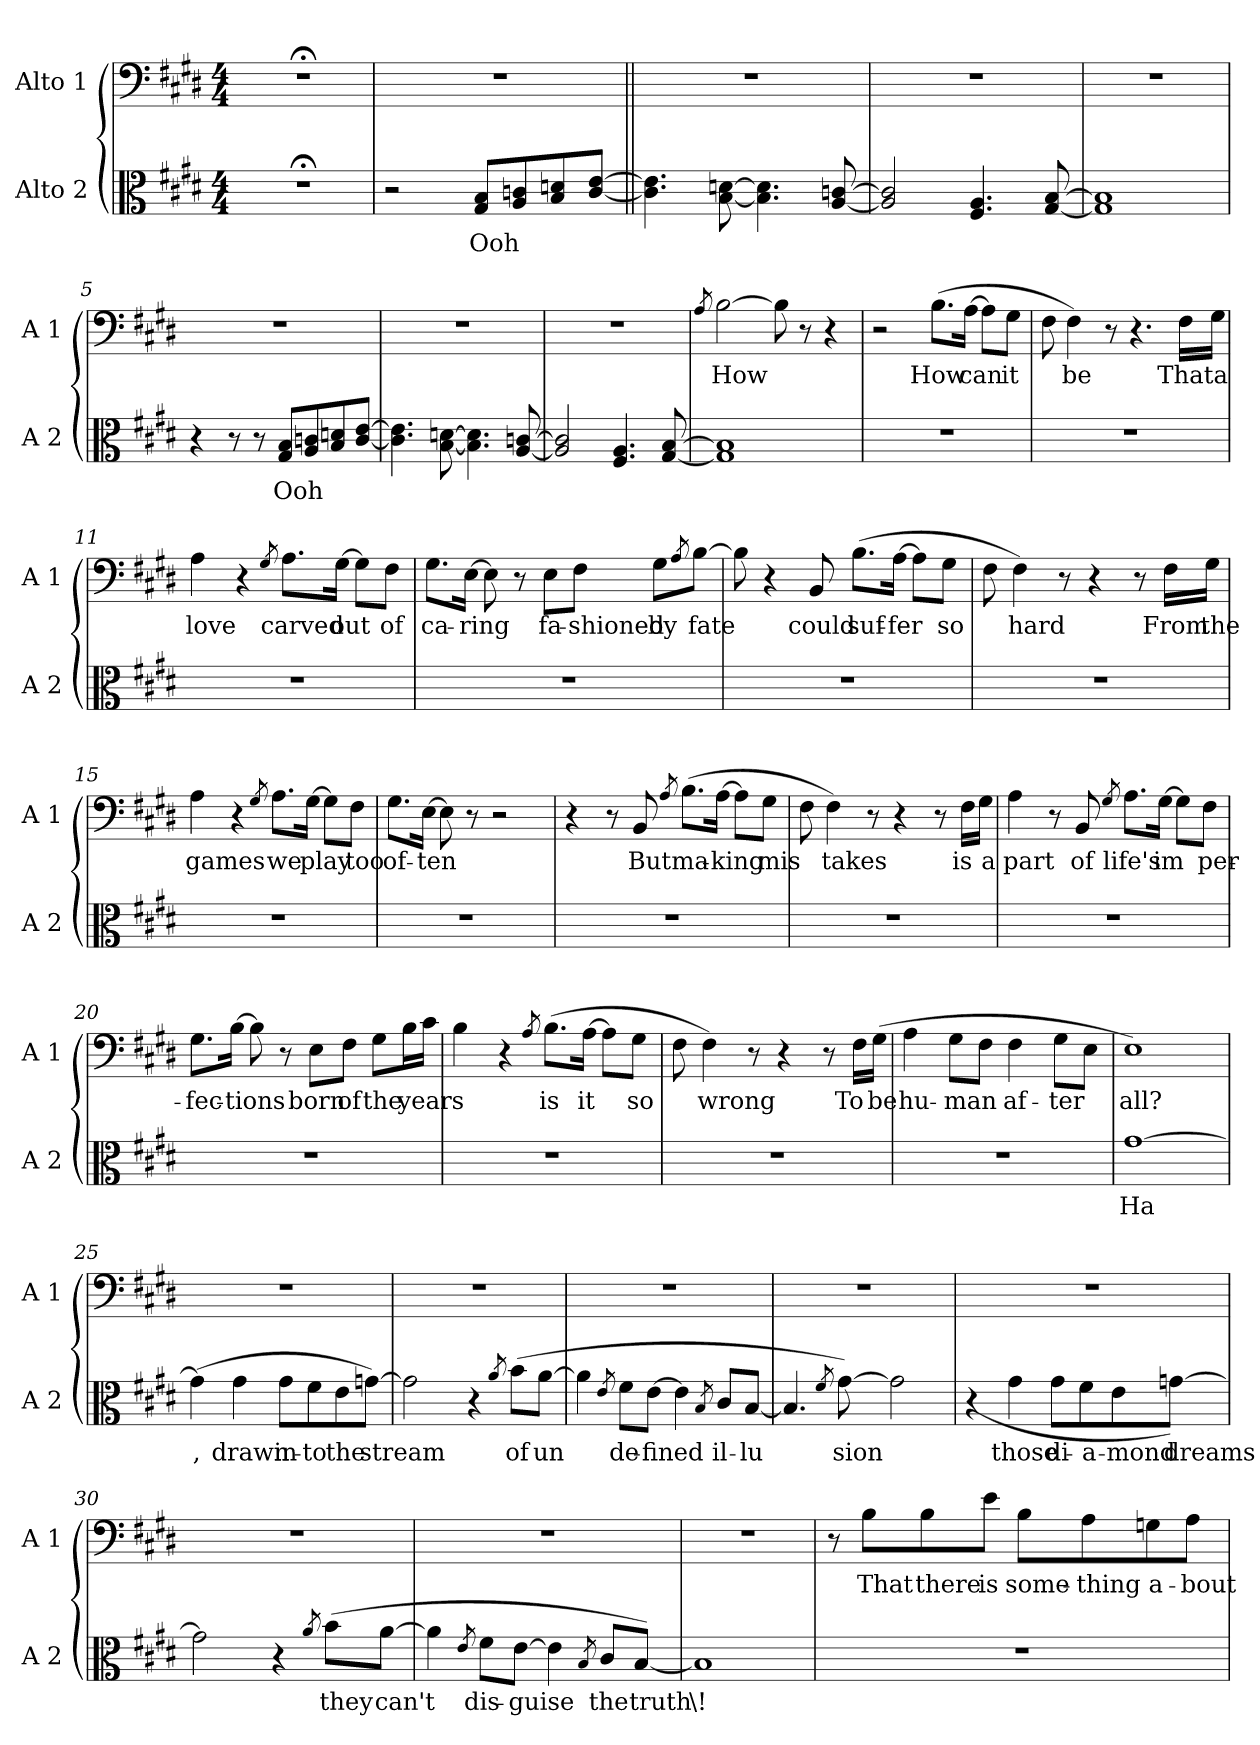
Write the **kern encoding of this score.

**kern	**text	**kern	**text
*part2	*part2	*part1	*part1
*staff2	*staff2	*staff1	*staff1
*I"Alto 2	*	*I"Alto 1	*
*I'A 2	*	*I'A 1	*
*clefC3	*	*clefF4	*
*k[f#c#g#d#]	*	*k[f#c#g#d#]	*
*E:	*	*E:	*
*M4/4	*	*M4/4	*
=	=	=	=
1r;<	.	1r;<	.
=1	=1	=1	=1
2r	.	1r	.
!	!LO:LY:b	!	!
8G#/ 8B/L	Ooh	.	.
8A/ 8cn/	.	.	.
8B/ 8dn/	.	.	.
[8c/ [8e/J	.	.	.
=2||	=2||	=2||	=2||
4.c\] 4.e\]	.	1r	.
[8B\ [8dn\	.	.	.
4.B\] 4.d\]	.	.	.
[8A/ [8cn/	.	.	.
=3	=3	=3	=3
2A/] 2c/]	.	1r	.
4.F#/ 4.A/	.	.	.
[8G#/ [8B/	.	.	.
=4	=4	=4	=4
!	!LO:LY:b	!	!
1G#] 1B]	.	1r	.
!!LO:LB:g=z
=5	=5	=5	=5
4r	.	1r	.
8r	.	.	.
8r	.	.	.
!	!LO:LY:b	!	!
8G#/ 8B/L	Ooh	.	.
8A/ 8cn/	.	.	.
8B/ 8dn/	.	.	.
[8c/ [8e/J	.	.	.
=6	=6	=6	=6
4.c\] 4.e\]	.	1r	.
[8B\ [8dn\	.	.	.
4.B\] 4.d\]	.	.	.
[8A/ [8cn/	.	.	.
=7	=7	=7	=7
2A/] 2c/]	.	1r	.
4.F#/ 4.A/	.	.	.
[8G#/ [8B/	.	.	.
!!LO:LB:g=z
=8	=8	=8	=8
.	.	8qA/	.
!	!LO:LY:b	!	!LO:LY:b
1G#] 1B]	.	[2B\	How
.	.	8B\]	.
.	.	8r	.
.	.	4r	.
=9	=9	=9	=9
1r	.	2r	.
!	!	!	!LO:LY:b
.	.	(>8.B\L	How
!	!	!	!LO:LY:b
.	.	[16A\Jk	can
.	.	8A\L]	.
!	!	!	!LO:LY:b
.	.	8G#\J	it
=10	=10	=10	=10
1r	.	8F#\	.
!	!	!	!LO:LY:b
.	.	4F#\)	be
.	.	8r	.
.	.	4.r	.
!	!	!	!LO:LY:b
.	.	16F#\LL	That
!	!	!	!LO:LY:b
.	.	16G#\JJ	a
=11	=11	=11	=11
!	!	!	!LO:LY:b
1r	.	4A\	love
.	.	4r	.
.	.	8qG#/	.
!	!	!	!LO:LY:b
.	.	8.A\L	carved
!	!	!	!LO:LY:b
.	.	[16G#\Jk	out
.	.	8G#\L]	.
!	!	!	!LO:LY:b
.	.	8F#\J	of
!!LO:LB:g=z
=12	=12	=12	=12
!	!	!	!LO:LY:b
1r	.	8.G#\L	ca-
!	!	!	!LO:LY:b
.	.	[16E\Jk	-ring
.	.	8E\]	.
.	.	8r	.
!	!	!	!LO:LY:b
.	.	8E\L	fa-
!	!	!	!LO:LY:b
.	.	8F#\J	-shioned
!	!	!	!LO:LY:b
.	.	8G#\L	by
.	.	8qA/	.
!	!	!	!LO:LY:b
.	.	[8B\J	fate
=13	=13	=13	=13
1r	.	8B\]	.
.	.	4r	.
!	!	!	!LO:LY:b
.	.	8BB/	could
!	!	!	!LO:LY:b
.	.	(>8.B\L	suf-
!	!	!	!LO:LY:b
.	.	[16A\Jk	-fer
.	.	8A\L]	.
!	!	!	!LO:LY:b
.	.	8G#\J	so
=14	=14	=14	=14
1r	.	8F#\	.
!	!	!	!LO:LY:b
.	.	4F#\)	hard
.	.	8r	.
.	.	4r	.
.	.	8r	.
!	!	!	!LO:LY:b
.	.	16F#\LL	From
!	!	!	!LO:LY:b
.	.	16G#\JJ	the
!!LO:PB:g=z
=15	=15	=15	=15
!	!	!	!LO:LY:b
1r	.	4A\	games
.	.	4r	.
.	.	8qG#/	.
!	!	!	!LO:LY:b
.	.	8.A\L	we
!	!	!	!LO:LY:b
.	.	[16G#\Jk	play
.	.	8G#\L]	.
!	!	!	!LO:LY:b
.	.	8F#\J	too
!!LO:PB:g=z
=16	=16	=16	=16
!	!	!	!LO:LY:b
1r	.	8.G#\L	of-
!	!	!	!LO:LY:b
.	.	[16E\Jk	-ten
.	.	8E\]	.
.	.	8r	.
.	.	2r	.
=17	=17	=17	=17
1r	.	4r	.
.	.	8r	.
!	!	!	!LO:LY:b
.	.	8BB/	But
.	.	8qA/	.
!	!	!	!LO:LY:b
.	.	(>8.B\L	ma-
!	!	!	!LO:LY:b
.	.	[16A\Jk	-king
.	.	8A\L]	.
!	!	!	!LO:LY:b
.	.	8G#\J	mis
=18	=18	=18	=18
1r	.	8F#\	.
!	!	!	!LO:LY:b
.	.	4F#\)	takes
.	.	8r	.
.	.	4r	.
.	.	8r	.
!	!	!	!LO:LY:b
.	.	16F#\LL	is
!	!	!	!LO:LY:b
.	.	16G#\JJ	a
!!LO:LB:g=z
=19	=19	=19	=19
!	!	!	!LO:LY:b
1r	.	4A\	part
.	.	8r	.
!	!	!	!LO:LY:b
.	.	8BB/	of
.	.	8qG#/	.
!	!	!	!LO:LY:b
.	.	8.A\L	life's
!	!	!	!LO:LY:b
.	.	[16G#\Jk	im
.	.	8G#\L]	.
!	!	!	!LO:LY:b
.	.	8F#\J	per-
=20	=20	=20	=20
!	!	!	!LO:LY:b
1r	.	8.G#\L	-fec-
!	!	!	!LO:LY:b
.	.	[16B\Jk	-tions
.	.	8B\]	.
.	.	8r	.
!	!	!	!LO:LY:b
.	.	8E\L	born
!	!	!	!LO:LY:b
.	.	8F#\J	of
!	!	!	!LO:LY:b
.	.	8G#\L	the
!	!	!	!LO:LY:b
.	.	16B\L	years
.	.	16c#\JJ	.
=21	=21	=21	=21
1r	.	4B\	.
.	.	4r	.
.	.	8qA/	.
!	!	!	!LO:LY:b
.	.	(>8.B\L	is
!	!	!	!LO:LY:b
.	.	[16A\Jk	it
.	.	8A\L]	.
!	!	!	!LO:LY:b
.	.	8G#\J	so
!!LO:LB:g=z
=22	=22	=22	=22
1r	.	8F#\	.
!	!	!	!LO:LY:b
.	.	4F#\)	wrong
.	.	8r	.
.	.	4r	.
.	.	8r	.
!	!	!	!LO:LY:b
.	.	16F#\LL	To
!	!	!	!LO:LY:b
.	.	(>16G#\JJ	be
=23	=23	=23	=23
!	!	!	!LO:LY:b
1r	.	4A\	hu-
!	!	!	!LO:LY:b
.	.	8G#\L	-man
.	.	8F#\J	.
!	!	!	!LO:LY:b
.	.	4F#\	af-
!	!	!	!LO:LY:b
.	.	8G#\L	-ter
.	.	8E\J	.
=24	=24	=24	=24
!	!LO:LY:b	!	!LO:LY:b
[1g#	Ha	1E)	all?
=25	=25	=25	=25
!	!LO:LY:b	!	!
(>4g#\]	,	1r	.
!	!LO:LY:b	!	!
4g#\	drawn	.	.
!	!LO:LY:b	!	!
8g#\L	in-	.	.
!	!LO:LY:b	!	!
8f#\	-to	.	.
!	!LO:LY:b	!	!
8e\	the	.	.
!	!LO:LY:b	!	!
[8gn\J)	stream	.	.
!!LO:LB:g=z
=26	=26	=26	=26
2g\]	.	1r	.
4r	.	.	.
8qa/	.	.	.
!	!LO:LY:b	!	!
(>8b\L	of	.	.
!	!LO:LY:b	!	!
[8a\J	un	.	.
=27	=27	=27	=27
4a\]	.	1r	.
8qe/	.	.	.
!	!LO:LY:b	!	!
8f#\L	de-	.	.
!	!LO:LY:b	!	!
[8e\J	-fined	.	.
4e\]	.	.	.
8qB/	.	.	.
!	!LO:LY:b	!	!
8c#/L	il-	.	.
!	!LO:LY:b	!	!
[8B/J	-lu	.	.
=28	=28	=28	=28
4.B/]	.	1r	.
8qf#/	.	.	.
!	!LO:LY:b	!	!
[8g#\)	sion	.	.
2g#\]	.	.	.
=29	=29	=29	=29
(>4r	.	1r	.
!	!LO:LY:b	!	!
4g#\	those	.	.
!	!LO:LY:b	!	!
8g#\L	di-	.	.
!	!LO:LY:b	!	!
8f#\	-a-	.	.
!	!LO:LY:b	!	!
8e\	-mond	.	.
!	!LO:LY:b	!	!
[8gn\J)	dreams	.	.
!!LO:LB:g=z
=30	=30	=30	=30
2g\]	.	1r	.
4r	.	.	.
8qa/	.	.	.
!	!LO:LY:b	!	!
(>8b\L	they	.	.
!	!LO:LY:b	!	!
[8a\J	can't	.	.
=31	=31	=31	=31
4a\]	.	1r	.
8qe/	.	.	.
!	!LO:LY:b	!	!
8f#\L	dis-	.	.
!	!LO:LY:b	!	!
[8e\J	-guise	.	.
4e\]	.	.	.
8qB/	.	.	.
!	!LO:LY:b	!	!
8c#/L	the	.	.
!	!LO:LY:b	!	!
[8B/J)	truth	.	.
=32	=32	=32	=32
!	!LO:LY:b	!	!
1B]	\!	1r	.
=33	=33	=33	=33
1r	.	8r	.
!	!	!	!LO:LY:b
.	.	8B\L	That
!	!	!	!LO:LY:b
.	.	8B\	there
!	!	!	!LO:LY:b
.	.	8e\J	is
!	!	!	!LO:LY:b
.	.	8B\L	some-
!	!	!	!LO:LY:b
.	.	8A\	-thing
!	!	!	!LO:LY:b
.	.	8Gn\	a-
!	!	!	!LO:LY:b
.	.	8A\J	-bout
=	=	=	=
*-	*-	*-	*-
